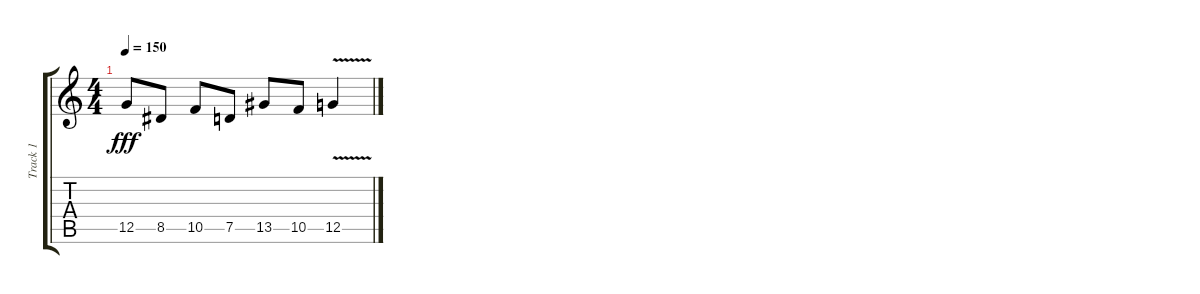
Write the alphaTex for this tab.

\track ("Track 1" "Track 1") {instrument distortionguitar}
\staff {score tabs}
\tuning (D4 A3 F3 C3 G2 C2) {hide}
\ts (4 4)
\tempo 150
\clef g2
\ks c
12.5.8{dy fff} 8.5.8 10.5.8 7.5.8 13.5.8 10.5.8 12.5{v}.4
